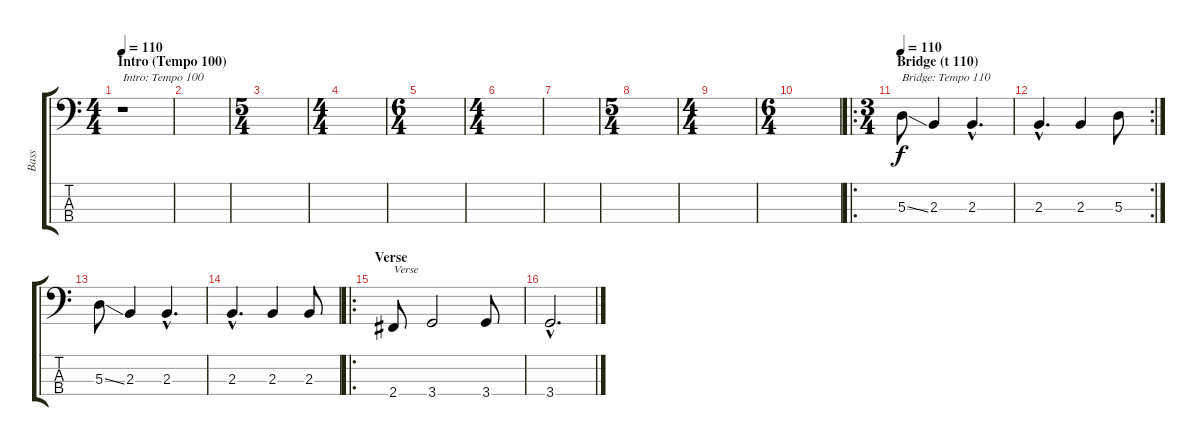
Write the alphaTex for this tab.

\track ("Bass" "Bass") {instrument electricbasspick}
\staff {score tabs}
\tuning (G2 D2 A1 E1) {hide}
\ts (4 4)
\section ("" "Intro (Tempo 100)")
\tempo 110
\tempo 100
\tempo 110
\clef f4
\ks c
r.1{txt "Intro: Tempo 100" dy f instrument electricbasspick} |
|
\ts (5 4)
|
\ts (4 4)
|
\ts (6 4)
|
\ts (4 4)
|
|
\ts (5 4)
|
\ts (4 4)
|
\ts (6 4)
|
\ro
\ts (3 4)
\section ("" "Bridge (t 110)")
\tempo 110
5.3{ss}.8{txt "Bridge: Tempo 110"} 2.3.4 2.3{hac}.4{d} |
\rc 2
2.3{hac}.4{d} 2.3.4 5.3.8 |
5.3{ss}.8 2.3.4 2.3{hac}.4{d} |
2.3{hac}.4{d} 2.3.4 2.3.8 |
\ro
\section ("" "Verse")
2.4.8{txt "Verse"} 3.4.2 3.4.8 |
3.4{hac}.2{d}
